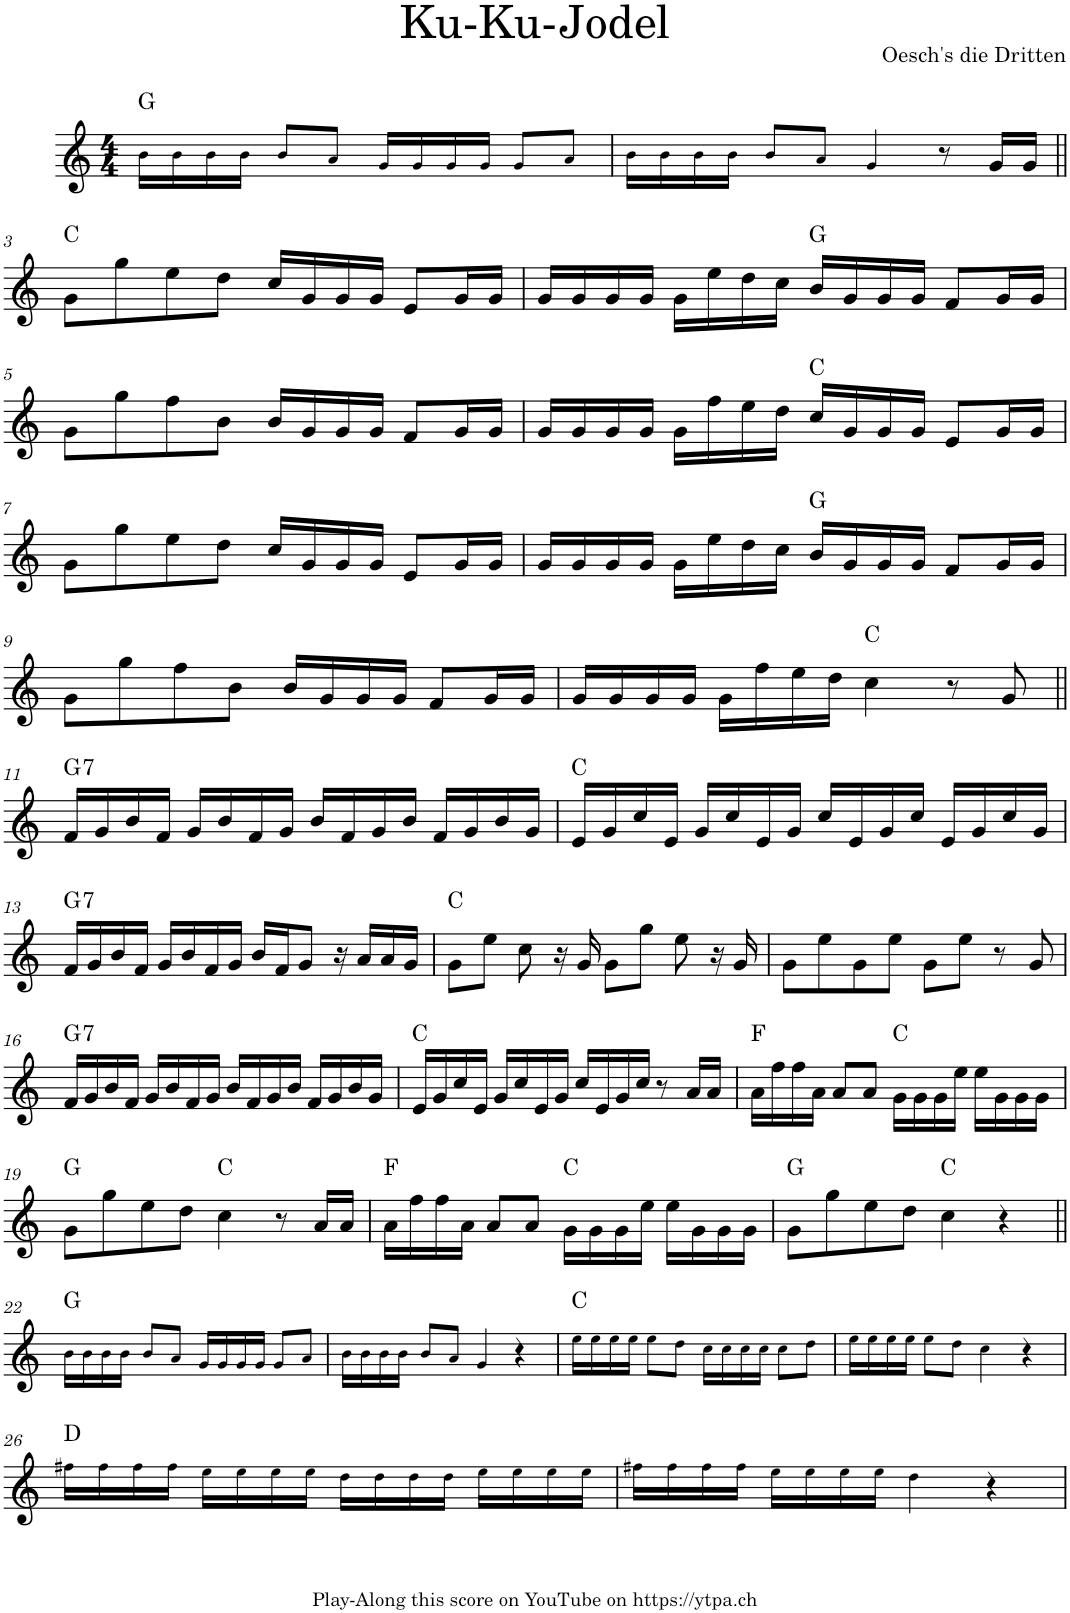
**kern	**harte
*part1	*part1
*staff1	*
*I"Piano	*
*I'Pno.	*
*clefG2	*
*k[]	*
*M4/4	*
=1	=1
16b!\LL	G:maj
16b!\	.
16b!\	.
16b!\JJ	.
8b!/L	.
8a!/J	.
16g!/LL	.
16g!/	.
16g!/	.
16g!/JJ	.
8g!/L	.
8a!/J	.
=2	=2
16b!\LL	.
16b!\	.
16b!\	.
16b!\JJ	.
8b!/L	.
8a!/J	.
4g!/	.
8r	.
16g/LL	.
16g/JJ	.
!!LO:LB:g=z
=3||	=3||
8g\L	C:maj
8gg\	.
8ee\	.
8dd\J	.
16cc/LL	.
16g/	.
16g/	.
16g/JJ	.
8e/L	.
16g/L	.
16g/JJ	.
=4	=4
16g/LL	.
16g/	.
16g/	.
16g/JJ	.
16g\LL	.
16ee\	.
16dd\	.
16cc\JJ	.
16b/LL	G:maj
16g/	.
16g/	.
16g/JJ	.
8f/L	.
16g/L	.
16g/JJ	.
!!LO:LB:g=z
=5	=5
8g\L	.
8gg\	.
8ff\	.
8b\J	.
16b/LL	.
16g/	.
16g/	.
16g/JJ	.
8f/L	.
16g/L	.
16g/JJ	.
=6	=6
16g/LL	.
16g/	.
16g/	.
16g/JJ	.
16g\LL	.
16ff\	.
16ee\	.
16dd\JJ	.
16cc/LL	C:maj
16g/	.
16g/	.
16g/JJ	.
8e/L	.
16g/L	.
16g/JJ	.
!!LO:LB:g=z
=7	=7
8g\L	.
8gg\	.
8ee\	.
8dd\J	.
16cc/LL	.
16g/	.
16g/	.
16g/JJ	.
8e/L	.
16g/L	.
16g/JJ	.
=8	=8
16g/LL	.
16g/	.
16g/	.
16g/JJ	.
16g\LL	.
16ee\	.
16dd\	.
16cc\JJ	.
16b/LL	G:maj
16g/	.
16g/	.
16g/JJ	.
8f/L	.
16g/L	.
16g/JJ	.
!!LO:LB:g=z
=9	=9
8g\L	.
8gg\	.
8ff\	.
8b\J	.
16b/LL	.
16g/	.
16g/	.
16g/JJ	.
8f/L	.
16g/L	.
16g/JJ	.
=10	=10
16g/LL	.
16g/	.
16g/	.
16g/JJ	.
16g\LL	.
16ff\	.
16ee\	.
16dd\JJ	.
4cc\	C:maj
8r	.
8g/	.
!!LO:LB:g=z
=11||	=11||
!	!LO:H:kt=7
16f/LL	G:7
16g/	.
16b/	.
16f/JJ	.
16g/LL	.
16b/	.
16f/	.
16g/JJ	.
16b/LL	.
16f/	.
16g/	.
16b/JJ	.
16f/LL	.
16g/	.
16b/	.
16g/JJ	.
=12	=12
16e/LL	C:maj
16g/	.
16cc/	.
16e/JJ	.
16g/LL	.
16cc/	.
16e/	.
16g/JJ	.
16cc/LL	.
16e/	.
16g/	.
16cc/JJ	.
16e/LL	.
16g/	.
16cc/	.
16g/JJ	.
!!LO:LB:g=z
=13	=13
!	!LO:H:kt=7
16f/LL	G:7
16g/	.
16b/	.
16f/JJ	.
16g/LL	.
16b/	.
16f/	.
16g/JJ	.
16b/LL	.
16f/J	.
8g/J	.
16r	.
16a/LL	.
16a/	.
16g/JJ	.
=14	=14
8g\L	C:maj
8ee\J	.
8cc\	.
16r	.
16g/	.
8g\L	.
8gg\J	.
8ee\	.
16r	.
16g/	.
=15	=15
8g\L	.
8ee\	.
8g\	.
8ee\J	.
8g\L	.
8ee\J	.
8r	.
8g/	.
!!LO:LB:g=z
=16	=16
!	!LO:H:kt=7
16f/LL	G:7
16g/	.
16b/	.
16f/JJ	.
16g/LL	.
16b/	.
16f/	.
16g/JJ	.
16b/LL	.
16f/	.
16g/	.
16b/JJ	.
16f/LL	.
16g/	.
16b/	.
16g/JJ	.
=17	=17
16e/LL	C:maj
16g/	.
16cc/	.
16e/JJ	.
16g/LL	.
16cc/	.
16e/	.
16g/JJ	.
16cc/LL	.
16e/	.
16g/	.
16cc/JJ	.
8r	.
16a/LL	.
16a/JJ	.
=18	=18
16a\LL	F:maj
16ff\	.
16ff\	.
16a\JJ	.
8a/L	.
8a/J	.
16g\LL	C:maj
16g\	.
16g\	.
16ee\JJ	.
16ee\LL	.
16g\	.
16g\	.
16g\JJ	.
!!LO:LB:g=z
=19	=19
8g\L	G:maj
8gg\	.
8ee\	.
8dd\J	.
4cc\	C:maj
8r	.
16a/LL	.
16a/JJ	.
=20	=20
16a\LL	F:maj
16ff\	.
16ff\	.
16a\JJ	.
8a/L	.
8a/J	.
16g\LL	C:maj
16g\	.
16g\	.
16ee\JJ	.
16ee\LL	.
16g\	.
16g\	.
16g\JJ	.
=21	=21
8g\L	G:maj
8gg\	.
8ee\	.
8dd\J	.
4cc\	C:maj
4r	.
!!LO:LB:g=z
=22||	=22||
16b!\LL	G:maj
16b!\	.
16b!\	.
16b!\JJ	.
8b!/L	.
8a!/J	.
16g!/LL	.
16g!/	.
16g!/	.
16g!/JJ	.
8g!/L	.
8a!/J	.
=23	=23
16b!\LL	.
16b!\	.
16b!\	.
16b!\JJ	.
8b!/L	.
8a!/J	.
4g!/	.
4r	.
=24	=24
16ee!\LL	C:maj
16ee!\	.
16ee!\	.
16ee!\JJ	.
8ee!\L	.
8dd!\J	.
16cc!\LL	.
16cc!\	.
16cc!\	.
16cc!\JJ	.
8cc!\L	.
8dd!\J	.
=25	=25
16ee!\LL	.
16ee!\	.
16ee!\	.
16ee!\JJ	.
8ee!\L	.
8dd!\J	.
4cc!\	.
4r	.
!!LO:LB:g=z
=26	=26
16ff#X!\LL	D:maj
16ff#!\	.
16ff#!\	.
16ff#!\JJ	.
16ee!\LL	.
16ee!\	.
16ee!\	.
16ee!\JJ	.
16dd!\LL	.
16dd!\	.
16dd!\	.
16dd!\JJ	.
16ee!\LL	.
16ee!\	.
16ee!\	.
16ee!\JJ	.
=27	=27
16ff#X!\LL	.
16ff#!\	.
16ff#!\	.
16ff#!\JJ	.
16ee!\LL	.
16ee!\	.
16ee!\	.
16ee!\JJ	.
4dd!\	.
4r	.
=	=
*-	*-
